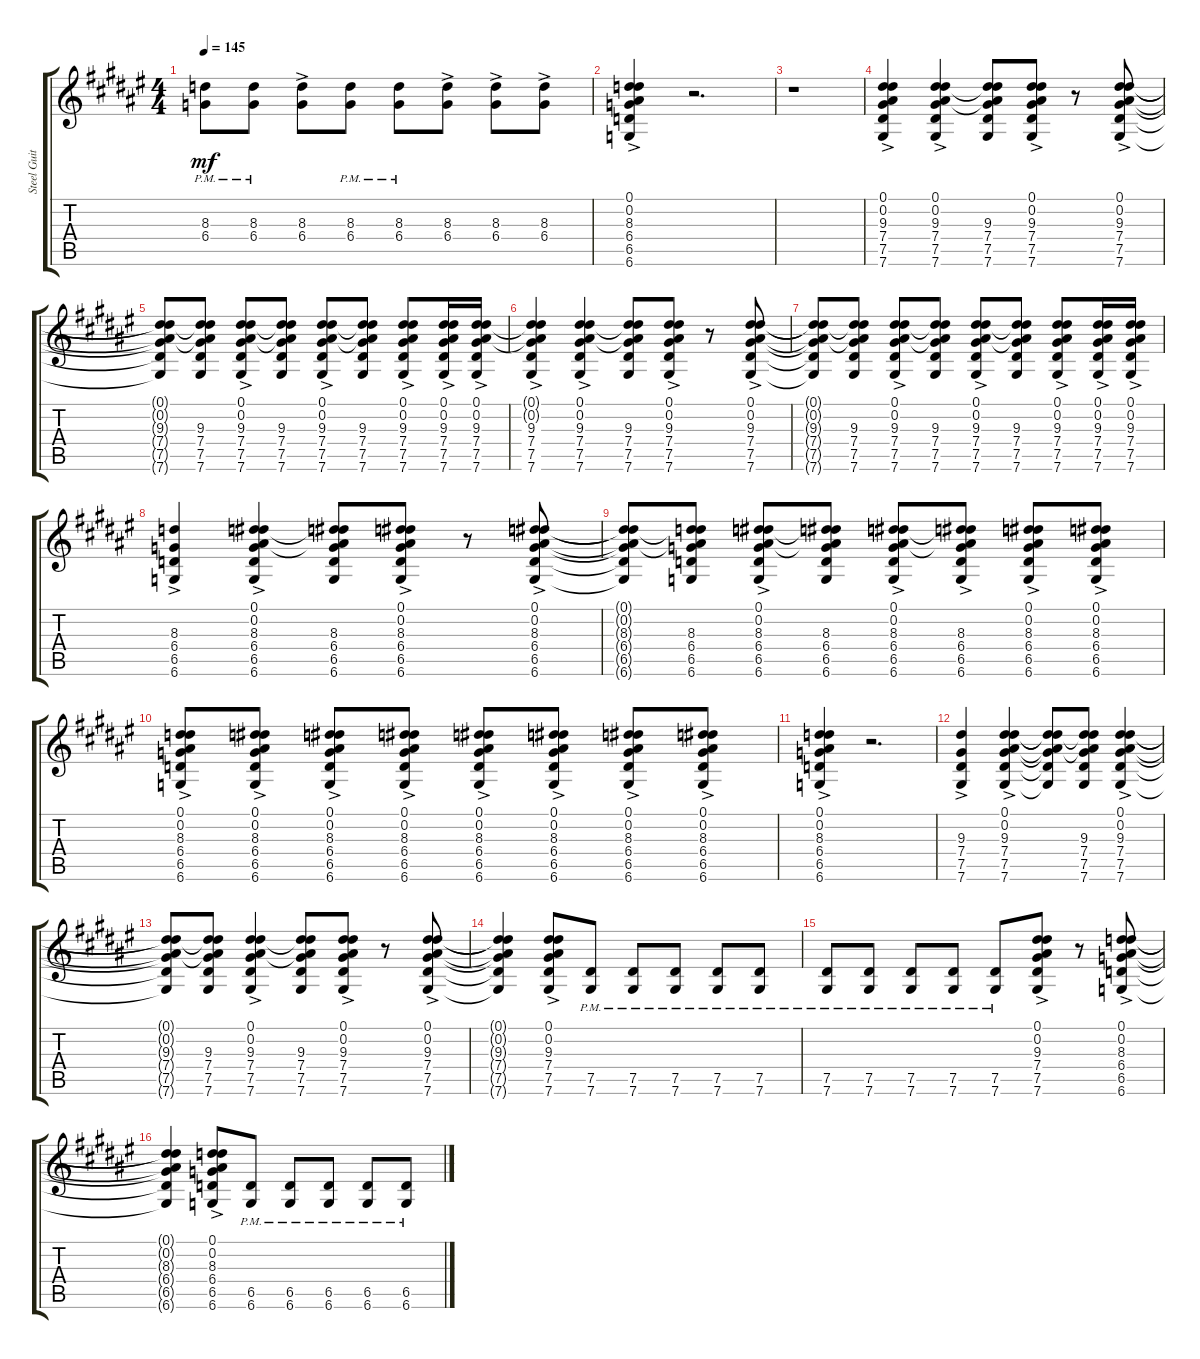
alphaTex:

\track ("Steel Guitar" "Steel Guit") {instrument acousticguitarsteel}
\staff {score tabs}
\tuning (Eb4 Bb3 Gb3 Db3 Ab2 Db2) {hide}
\ts (4 4)
\tempo 145
\clef g2
\ks f#
(8.3{pm} 6.4{pm}).8{dy mf} (8.3{pm} 6.4{pm}).8 (8.3{ac} 6.4{ac}).8 (8.3{pm} 6.4{pm}).8 (8.3{pm} 6.4{pm}).8 (8.3{ac} 6.4).8 (8.3{ac} 6.4{ac}).8 (8.3{ac} 6.4{ac}).8 |
(0.1{ac} 0.2{ac} 8.3{ac} 6.4{ac} 6.5{ac} 6.6{ac}).4 r.2{d} |
r.1 |
(0.1{ac} 0.2{ac} 9.3{ac} 7.4{ac} 7.5{ac} 7.6{ac}).4 (0.1{ac} 0.2{ac} 9.3{ac} 7.4{ac} 7.5{ac} 7.6{ac}).4 (0.1{t} 0.2{t} 9.3 7.4 7.5 7.6).8 (0.1{ac} 0.2{ac} 9.3{ac} 7.4{ac} 7.5{ac} 7.6).8 r.8 (0.1{ac} 0.2{ac} 9.3{ac} 7.4{ac} 7.5{ac} 7.6{ac}).8 |
(0.1{t} 0.2{t} 9.3{t} 7.4{t} 7.5{t} 7.6{t}).8 (0.1{t} 0.2{t} 9.3 7.4 7.5 7.6).8 (0.1{ac} 0.2{ac} 9.3{ac} 7.4{ac} 7.5{ac} 7.6{ac}).8 (0.1{t} 0.2{t} 9.3 7.4 7.5 7.6).8 (0.1{ac} 0.2{ac} 9.3{ac} 7.4{ac} 7.5{ac} 7.6{ac}).8 (0.1{t} 0.2{t} 9.3 7.4 7.5 7.6).8 (0.1{ac} 0.2{ac} 9.3{ac} 7.4{ac} 7.5{ac} 7.6{ac}).8 (0.1{ac} 0.2{ac} 9.3{ac} 7.4{ac} 7.5{ac} 7.6{ac}).16 (0.1{ac} 0.2{ac} 9.3{ac} 7.4{ac} 7.5{ac} 7.6{ac}).16 |
(0.1{t} 0.2{t} 9.3{ac} 7.4{ac} 7.5{ac} 7.6{ac}).4 (0.1{ac} 0.2{ac} 9.3{ac} 7.4{ac} 7.5{ac} 7.6{ac}).4 (0.1{t} 0.2{t} 9.3 7.4 7.5 7.6).8 (0.1{ac} 0.2{ac} 9.3{ac} 7.4{ac} 7.5{ac} 7.6).8 r.8 (0.1{ac} 0.2{ac} 9.3{ac} 7.4{ac} 7.5{ac} 7.6{ac}).8 |
(0.1{t} 0.2{t} 9.3{t} 7.4{t} 7.5{t} 7.6{t}).8 (0.1{t} 0.2{t} 9.3 7.4 7.5 7.6).8 (0.1{ac} 0.2{ac} 9.3{ac} 7.4{ac} 7.5{ac} 7.6{ac}).8 (0.1{t} 0.2{t} 9.3 7.4 7.5 7.6).8 (0.1{ac} 0.2{ac} 9.3{ac} 7.4{ac} 7.5{ac} 7.6{ac}).8 (0.1{t} 0.2{t} 9.3 7.4 7.5 7.6).8 (0.1{ac} 0.2{ac} 9.3{ac} 7.4{ac} 7.5{ac} 7.6{ac}).8 (0.1{ac} 0.2{ac} 9.3{ac} 7.4{ac} 7.5{ac} 7.6{ac}).16 (0.1{ac} 0.2{ac} 9.3{ac} 7.4{ac} 7.5{ac} 7.6{ac}).16 |
(8.3{ac} 6.4{ac} 6.5{ac} 6.6{ac}).4 (0.1{ac} 0.2{ac} 8.3{ac} 6.4{ac} 6.5{ac} 6.6{ac}).4 (0.1{t} 0.2{t} 8.3 6.4 6.5 6.6).8 (0.1{ac} 0.2{ac} 8.3{ac} 6.4{ac} 6.5{ac} 6.6).8 r.8 (0.1{ac} 0.2{ac} 8.3{ac} 6.4{ac} 6.5{ac} 6.6{ac}).8 |
(0.1{t} 0.2{t} 8.3{t} 6.4{t} 6.5{t} 6.6{t}).8 (0.1{t} 0.2{t} 8.3 6.4 6.5 6.6).8 (0.1{ac} 0.2{ac} 8.3{ac} 6.4{ac} 6.5{ac} 6.6{ac}).8 (0.1{t} 0.2{t} 8.3 6.4 6.5 6.6).8 (0.1{ac} 0.2{ac} 8.3{ac} 6.4{ac} 6.5{ac} 6.6{ac}).8 (0.1{t} 0.2{t} 8.3{ac} 6.4{ac} 6.5{ac} 6.6{ac}).8 (0.1{ac} 0.2{ac} 8.3{ac} 6.4{ac} 6.5{ac} 6.6{ac}).8 (0.1{ac} 0.2{ac} 8.3{ac} 6.4{ac} 6.5{ac} 6.6{ac}).8 |
(0.1{ac} 0.2{ac} 8.3{ac} 6.4{ac} 6.5{ac} 6.6{ac}).8 (0.1{ac} 0.2{ac} 8.3{ac} 6.4{ac} 6.5{ac} 6.6{ac}).8 (0.1{ac} 0.2{ac} 8.3{ac} 6.4{ac} 6.5{ac} 6.6{ac}).8 (0.1{ac} 0.2{ac} 8.3{ac} 6.4{ac} 6.5{ac} 6.6{ac}).8 (0.1{ac} 0.2{ac} 8.3{ac} 6.4{ac} 6.5{ac} 6.6).8 (0.1{ac} 0.2{ac} 8.3{ac} 6.4{ac} 6.5{ac} 6.6{ac}).8 (0.1{ac} 0.2{ac} 8.3{ac} 6.4{ac} 6.5{ac} 6.6{ac}).8 (0.1{ac} 0.2{ac} 8.3{ac} 6.4{ac} 6.5{ac} 6.6{ac}).8 |
(0.1{ac} 0.2{ac} 8.3{ac} 6.4{ac} 6.5{ac} 6.6{ac}).4 r.2{d} |
(9.3{ac} 7.4{ac} 7.5{ac} 7.6{ac}).4 (0.1{ac} 0.2{ac} 9.3{ac} 7.4{ac} 7.5{ac} 7.6{ac}).4 (0.1{t} 0.2{t} 9.3{t} 7.4{t} 7.5{t} 7.6{t}).8 (0.1{t} 0.2{t} 9.3 7.4 7.5 7.6).8 (0.1{ac} 0.2{ac} 9.3{ac} 7.4{ac} 7.5{ac} 7.6{ac}).4 |
(0.1{t} 0.2{t} 9.3{t} 7.4{t} 7.5{t} 7.6{t}).8 (0.1{t} 0.2{t} 9.3 7.4 7.5 7.6).8 (0.1{ac} 0.2{ac} 9.3{ac} 7.4{ac} 7.5{ac} 7.6{ac}).4 (0.1{t} 0.2{t} 9.3 7.4 7.5 7.6).8 (0.1{ac} 0.2{ac} 9.3{ac} 7.4{ac} 7.5{ac} 7.6{ac}).8 r.8 (0.1{ac} 0.2{ac} 9.3{ac} 7.4{ac} 7.5{ac} 7.6{ac}).8 |
(0.1{t} 0.2{t} 9.3{t} 7.4{t} 7.5{t} 7.6{t}).4 (0.1{ac} 0.2{ac} 9.3{ac} 7.4{ac} 7.5{ac} 7.6{ac}).8 (7.5{pm} 7.6{pm}).8 (7.5{pm} 7.6{pm}).8 (7.5{pm} 7.6{pm}).8 (7.5{pm} 7.6{pm}).8 (7.5{pm} 7.6{pm}).8 |
(7.5{pm} 7.6{pm}).8 (7.5{pm} 7.6{pm}).8 (7.5{pm} 7.6{pm}).8 (7.5{pm} 7.6{pm}).8 (7.5{pm} 7.6{pm}).8 (0.1{ac} 0.2{ac} 9.3{ac} 7.4{ac} 7.5{ac} 7.6{ac}).8 r.8 (0.1{ac} 0.2{ac} 8.3{ac} 6.4{ac} 6.5{ac} 6.6{ac}).8 |
(0.1{t} 0.2{t} 8.3{t} 6.4{t} 6.5{t} 6.6{t}).4 (0.1{ac} 0.2{ac} 8.3{ac} 6.4{ac} 6.5{ac} 6.6{ac}).8 (6.5{pm} 6.6{pm}).8 (6.5{pm} 6.6{pm}).8 (6.5{pm} 6.6{pm}).8 (6.5{pm} 6.6{pm}).8 (6.5{pm} 6.6{pm}).8
